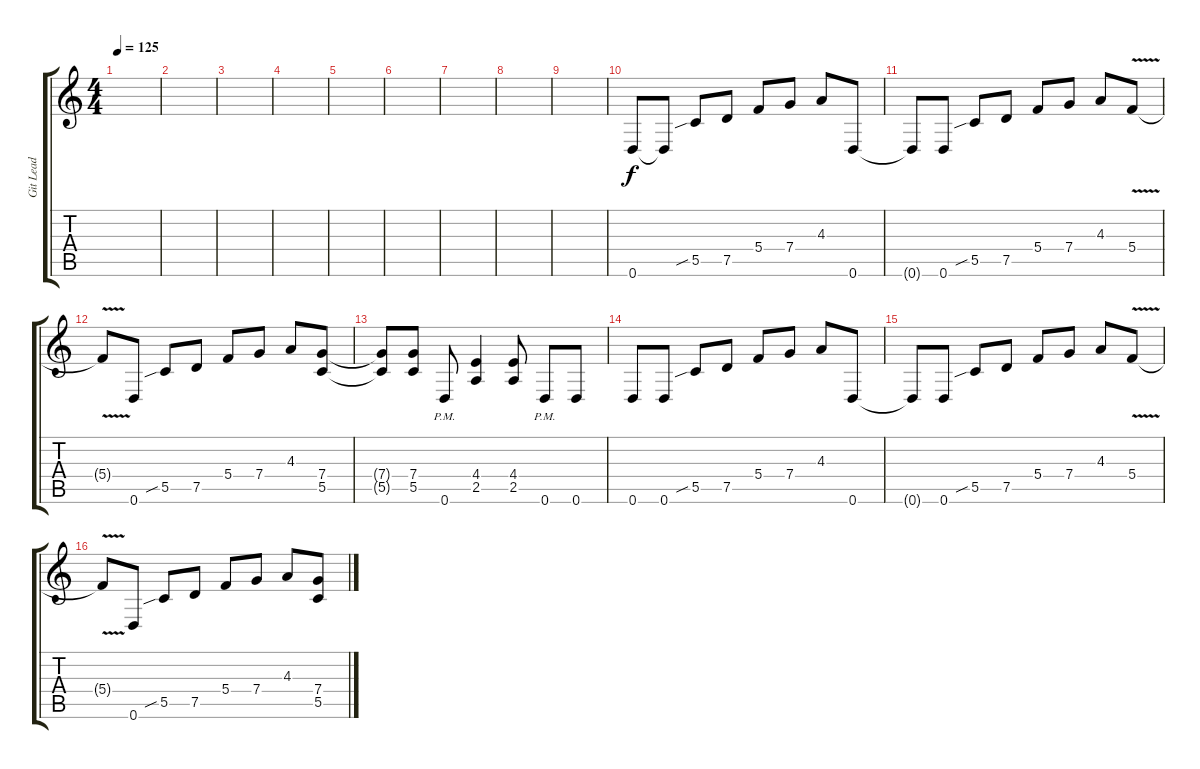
\track ("Git Lead" "Git Lead") {instrument distortionguitar}
\staff {score tabs}
\tuning (D4 A3 F3 C3 G2 D2) {hide}
\ts (4 4)
\tempo 125
\clef g2
\ks c
|
|
|
|
|
|
|
|
|
0.6.8 0.6{t}.8 5.5{sib}.8 7.5.8 5.4.8 7.4.8 4.3.8 0.6.8 |
0.6{t}.8 0.6.8 5.5{sib}.8 7.5.8 5.4.8 7.4.8 4.3.8 5.4{v}.8 |
5.4{t}.8 0.6.8 5.5{sib}.8 7.5.8 5.4.8 7.4.8 4.3.8 (7.4 5.5).8 |
(7.4{t} 5.5{t}).8 (7.4 5.5).8 0.6{pm}.8 (4.4 2.5).4 (4.4 2.5).8 0.6{pm}.8 0.6.8 |
0.6.8 0.6.8 5.5{sib}.8 7.5.8 5.4.8 7.4.8 4.3.8 0.6.8 |
0.6{t}.8 0.6.8 5.5{sib}.8 7.5.8 5.4.8 7.4.8 4.3.8 5.4{v}.8 |
5.4{t}.8 0.6.8 5.5{sib}.8 7.5.8 5.4.8 7.4.8 4.3.8 (7.4 5.5).8
